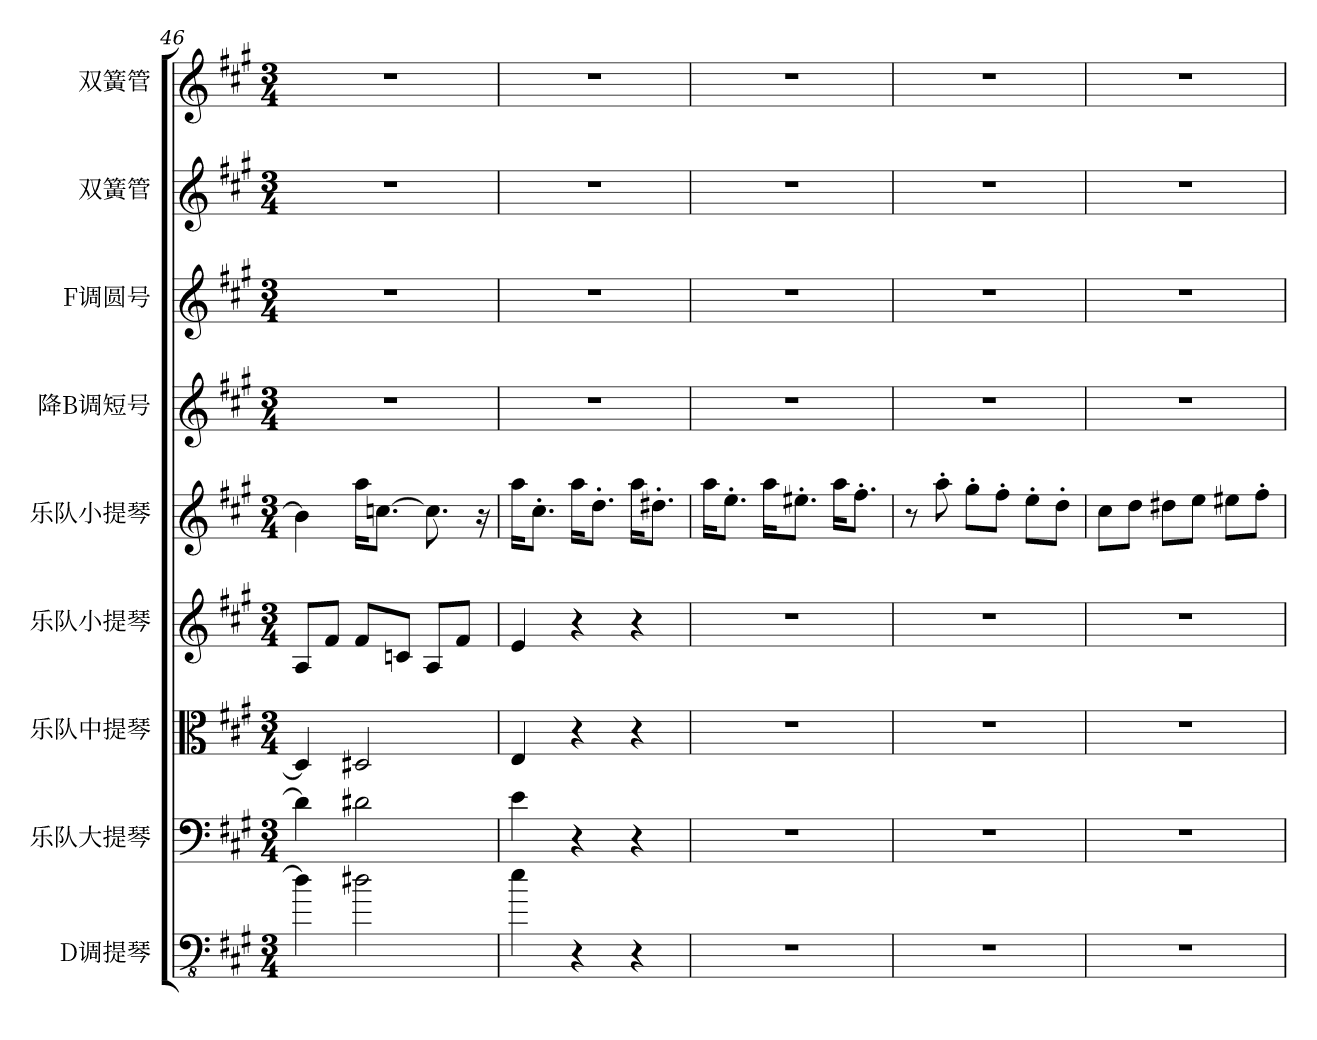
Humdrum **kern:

**kern	**kern	**kern	**kern	**kern	**kern	**kern	**kern	**kern
*part9	*part8	*part7	*part6	*part5	*part4	*part3	*part2	*part1
*staff9	*staff8	*staff7	*staff6	*staff5	*staff4	*staff3	*staff2	*staff1
*I"D调提琴	*I"乐队大提琴	*I"乐队中提琴	*I"乐队小提琴	*I"乐队小提琴	*I"降B调短号	*I"F调圆号	*I"双簧管	*I"双簧管
*clefFv4	*clefF4	*clefC3	*clefG2	*clefG2	*clefG2	*clefG2	*clefG2	*clefG2
*ITrd7c12	*	*	*	*	*ITrd1c2	*ITrd4c7	*	*
*k[f#c#g#]	*k[f#c#g#]	*k[f#c#g#]	*k[f#c#g#]	*k[f#c#g#]	*k[f#]	*k[f#c#]	*k[f#c#g#]	*k[f#c#g#]
*M3/4	*M3/4	*M3/4	*M3/4	*M3/4	*M3/4	*M3/4	*M3/4	*M3/4
=46	=46	=46	=46	=46	=46	=46	=46	=46
4D\]	4d\]	4D/]	8A/L	4b\]	2.r	2.r	2.r	2.r
.	.	.	8f#/J	.	.	.	.	.
2D#X\	2d#X\	2D#X/	8f#/L	16aa\KL	.	.	.	.
.	.	.	.	[8.ccn\J	.	.	.	.
.	.	.	8cn/J	.	.	.	.	.
.	.	.	8A/L	8.cc\]	.	.	.	.
.	.	.	8f#/J	.	.	.	.	.
.	.	.	.	16r	.	.	.	.
=47	=47	=47	=47	=47	=47	=47	=47	=47
4E\	4e\	4E/	4e/	16aa\KL	2.r	2.r	2.r	2.r
.	.	.	.	8.cc#'\J	.	.	.	.
4r	4r	4r	4r	16aa\KL	.	.	.	.
.	.	.	.	8.dd'\J	.	.	.	.
4r	4r	4r	4r	16aa\KL	.	.	.	.
.	.	.	.	8.dd#X'\J	.	.	.	.
!!LO:PB:g=z
=48	=48	=48	=48	=48	=48	=48	=48	=48
2.r	2.r	2.r	2.r	16aa\KL	2.r	2.r	2.r	2.r
.	.	.	.	8.ee'\J	.	.	.	.
.	.	.	.	16aa\KL	.	.	.	.
.	.	.	.	8.ee#X'\J	.	.	.	.
.	.	.	.	16aa\KL	.	.	.	.
.	.	.	.	8.ff#'\J	.	.	.	.
=49	=49	=49	=49	=49	=49	=49	=49	=49
2.r	2.r	2.r	2.r	8r	2.r	2.r	2.r	2.r
.	.	.	.	8aa'\	.	.	.	.
.	.	.	.	8gg#'\L	.	.	.	.
.	.	.	.	8ff#'\J	.	.	.	.
.	.	.	.	8ee'\L	.	.	.	.
.	.	.	.	8dd'\J	.	.	.	.
=50	=50	=50	=50	=50	=50	=50	=50	=50
*	*	*	*	*	*	*	*	*MM149
2.r	2.r	2.r	2.r	8cc#\L	2.r	2.r	2.r	2.r
.	.	.	.	8dd\J	.	.	.	.
.	.	.	.	8dd#X\L	.	.	.	.
.	.	.	.	8ee\J	.	.	.	.
.	.	.	.	8ee#X\L	.	.	.	.
.	.	.	.	8ff#'\J	.	.	.	.
=	=	=	=	=	=	=	=	=
*-	*-	*-	*-	*-	*-	*-	*-	*-
